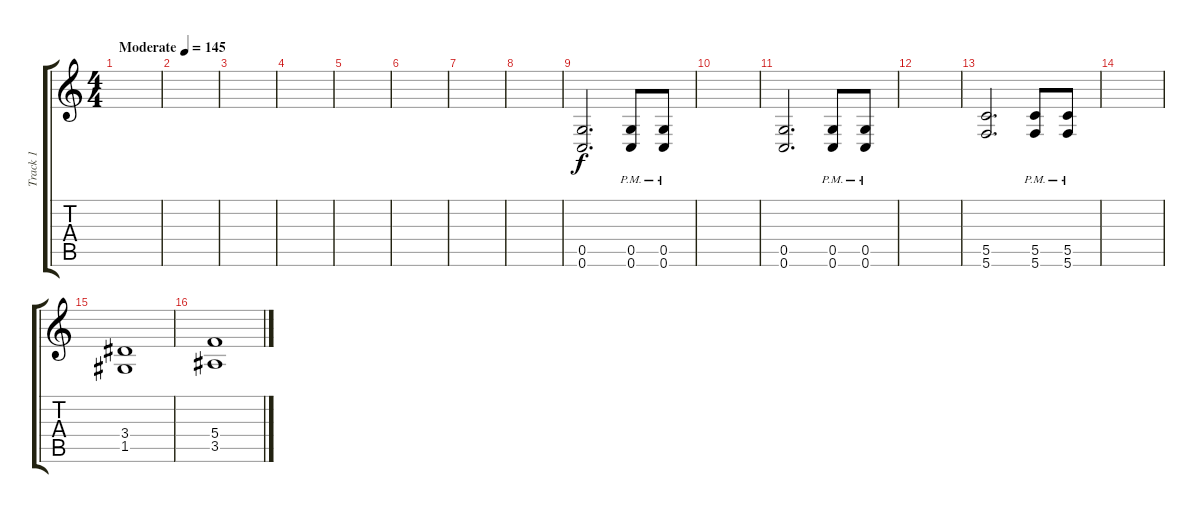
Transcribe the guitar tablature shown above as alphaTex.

\track ("Track 1" "Track 1") {instrument distortionguitar}
\staff {score tabs}
\tuning (D4 A3 F3 C3 G2 C2) {hide}
\ts (4 4)
\tempo (145 "Moderate")
\clef g2
\ks c
|
|
|
|
|
|
|
|
(0.5 0.6).2{d} (0.5{pm} 0.6{pm}).8 (0.5{pm} 0.6{pm}).8 |
|
(0.5 0.6).2{d} (0.5{pm} 0.6{pm}).8 (0.5{pm} 0.6{pm}).8 |
|
(5.5 5.6).2{d} (5.5{pm} 5.6{pm}).8 (5.5{pm} 5.6{pm}).8 |
|
(3.4 1.5).1 |
(5.4 3.5).1
